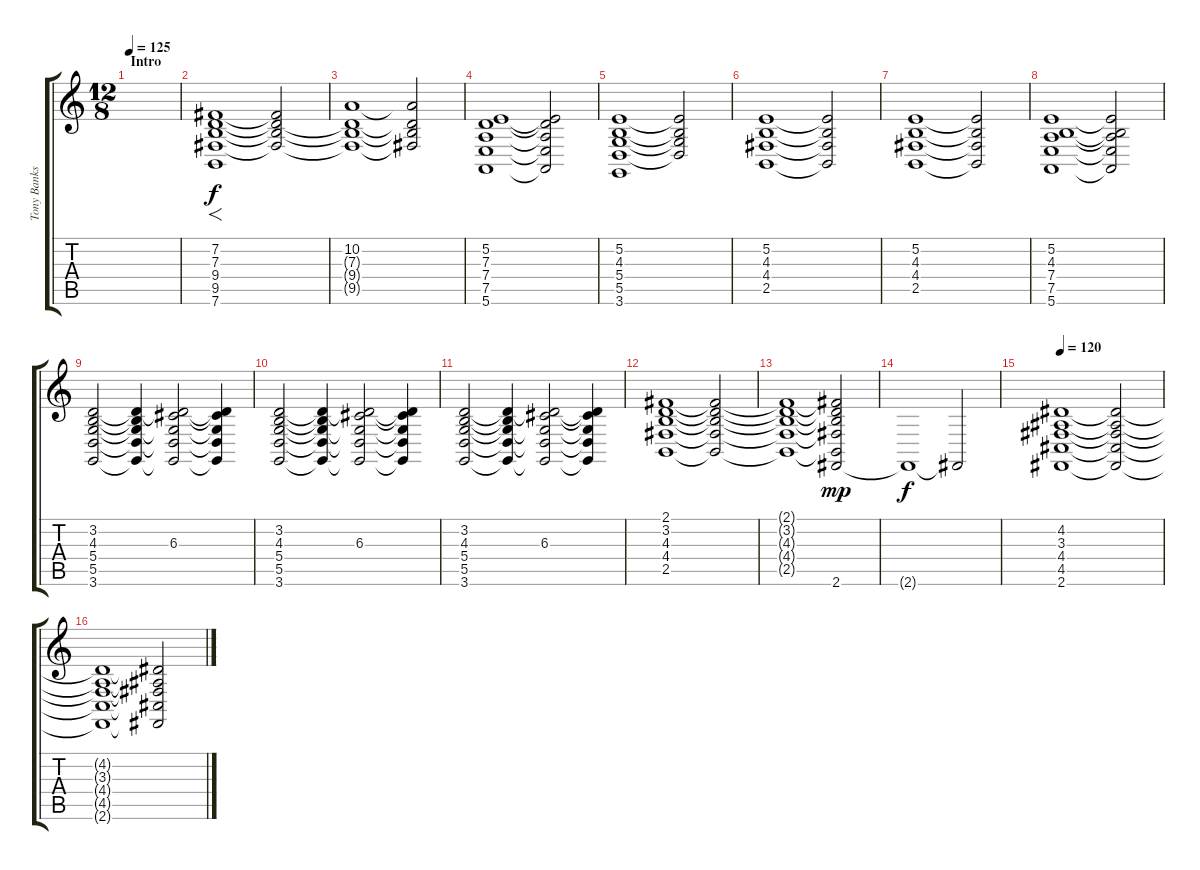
\track ("Tony Banks (organ)" "Tony Banks") {instrument drawbarorgan}
\staff {score tabs}
\tuning (E4 B3 G3 D3 A2 E2) {hide}
\ts (12 8)
\section ("" "Intro")
\tempo 125
\tempo 110
\tempo 125
\clef g2
\ks c
|
(7.2 7.3 9.4 9.5 7.6).1{f} (7.2{t} 7.3{t} 9.4{t} 9.5{t}).2 |
(10.2 7.3{t} 9.4{t} 9.5{t}).1 (10.2{t} 7.3{t} 9.4{t} 9.5{t}).2 |
(5.2 7.3 7.4 7.5 5.6).1 (5.2{t} 7.3{t} 7.4{t} 7.5{t} 5.6{t}).2 |
(5.2 4.3 5.4 5.5 3.6).1 (5.2{t} 4.3{t} 5.4{t} 5.5{t}).2 |
(5.2 4.3 4.4 2.5).1 (5.2{t} 4.3{t} 4.4{t} 2.5{t}).2 |
(5.2 4.3 4.4 2.5).1 (5.2{t} 4.3{t} 4.4{t} 2.5{t}).2 |
(5.2 4.3 7.4 7.5 5.6).1 (5.2{t} 4.3{t} 7.4{t} 7.5{t} 5.6{t}).2 |
(3.2 4.3 5.4 5.5 3.6).2 (3.2{t} 4.3{t} 5.4{t} 5.5{t} 3.6{t}).4 (3.2{t} 6.3 5.4{t} 5.5{t} 3.6{t}).2 (3.2{t} 6.3{t} 5.4{t} 5.5{t} 3.6{t}).4 |
(3.2 4.3 5.4 5.5 3.6).2 (3.2{t} 4.3{t} 5.4{t} 5.5{t} 3.6{t}).4 (3.2{t} 6.3 5.4{t} 5.5{t} 3.6{t}).2 (3.2{t} 6.3{t} 5.4{t} 5.5{t} 3.6{t}).4 |
(3.2 4.3 5.4 5.5 3.6).2 (3.2{t} 4.3{t} 5.4{t} 5.5{t} 3.6{t}).4 (3.2{t} 6.3 5.4{t} 5.5{t} 3.6{t}).2 (3.2{t} 6.3{t} 5.4{t} 5.5{t} 3.6{t}).4 |
(2.1 3.2 4.3 4.4 2.5).1{volume 4} (2.1{t} 3.2{t} 4.3{t} 4.4{t} 2.5{t}).2 |
(2.1{t} 3.2{t} 4.3{t} 4.4{t} 2.5{t}).1 (2.1{t} 3.2{t} 4.3{t} 4.4{t} 2.5{t} 2.6).2{dy mp volume 12} |
2.6{t}.1{dy f} 2.6{t}.2{volume 0} |
\tempo 120
(4.2 3.3 4.4 4.5 2.6).1{volume 8} (4.2{t} 3.3{t} 4.4{t} 4.5{t} 2.6{t}).2 |
(4.2{t} 3.3{t} 4.4{t} 4.5{t} 2.6{t}).1 (4.2{t} 3.3{t} 4.4{t} 4.5{t} 2.6{t}).2
